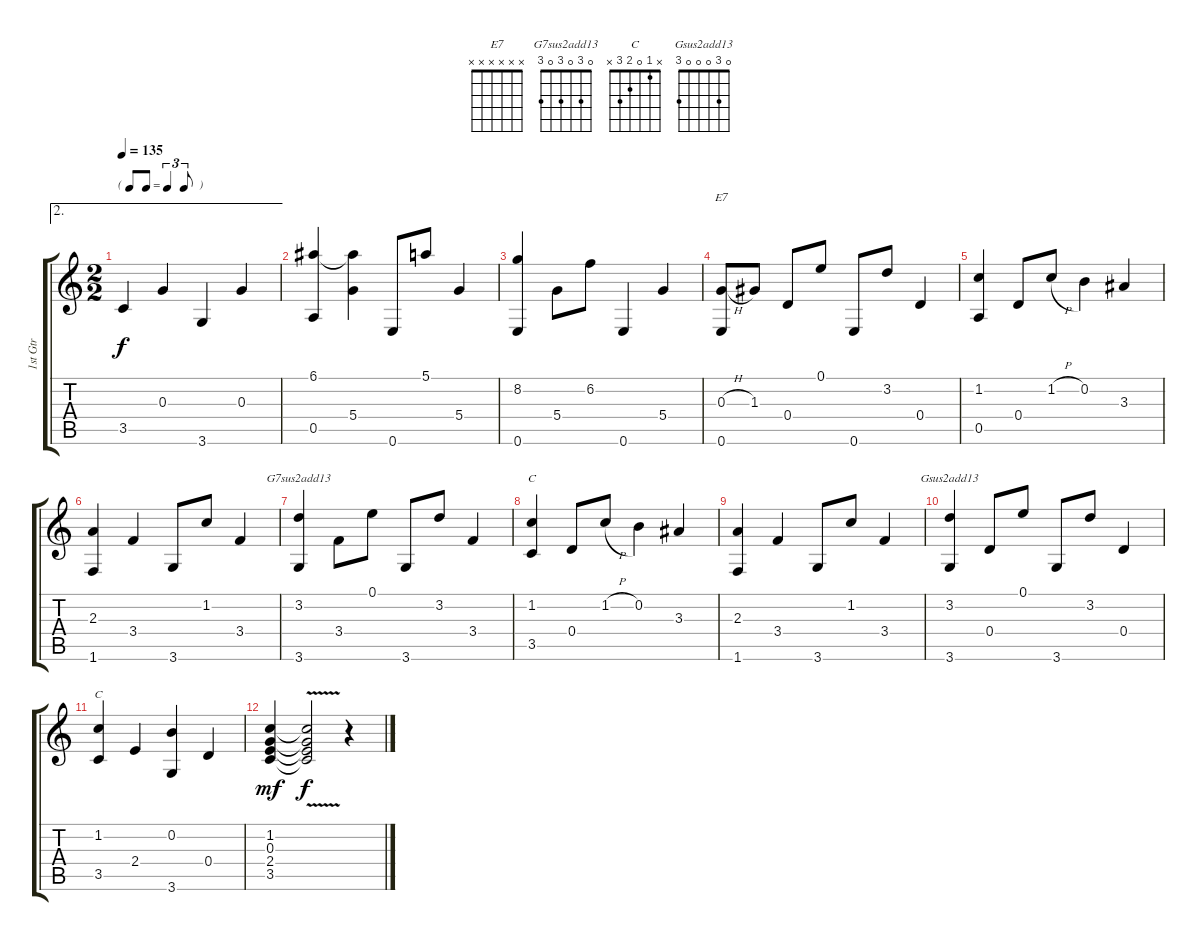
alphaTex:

\track ("1st Gtr" "1st Gtr") {instrument electricguitarjazz}
\staff {score tabs}
\tuning (E4 B3 G3 D3 A2 E2) {hide}
\chord ("E7" x x x x x x)
\chord ("G7sus2add13" 0 3 0 3 0 3)
\chord ("C" 0 1 0 2 3 x)
\chord ("Gsus2add13" 0 3 0 0 0 3)
\chord ("C" x 1 0 2 3 x)
\ae 2
\ts (2 2)
\tf triplet8th
\tempo 135
\clef g2
\ks c
3.5.4{dy f} 0.3.4 3.6.4 0.3.4 |
(6.1 0.5).4 (6.1{t} 5.4).4 0.6.8 5.1.8 5.4.4 |
(8.2 0.6).4 5.4.8 6.2.8 0.6.4 5.4.4 |
(0.3{h} 0.6).8{ch "E7"} 1.3.8 0.4.8 0.1.8 0.6.8 3.2.8 0.4.4 |
(1.2 0.5).4 0.4.8 1.2{h}.8 0.2.4 3.3.4 |
(2.3 1.6).4 3.4.4 3.6.8 1.2.8 3.4.4 |
(3.2 3.6).4{ch "G7sus2add13"} 3.4.8 0.1.8 3.6.8 3.2.8 3.4.4 |
(1.2 3.5).4{ch "C"} 0.4.8 1.2{h}.8 0.2.4 3.3.4 |
(2.3 1.6).4 3.4.4 3.6.8 1.2.8 3.4.4 |
(3.2 3.6).4{ch "Gsus2add13"} 0.4.8 0.1.8 3.6.8 3.2.8 0.4.4 |
(1.2 3.5).4{ch "C"} 2.4.4 (0.2 3.6).4 0.4.4 |
(1.2 0.3 2.4 3.5).4{dy mf} (1.2{v t} 0.3{v t} 2.4{v t} 3.5{v t}).2{dy f} r.4
